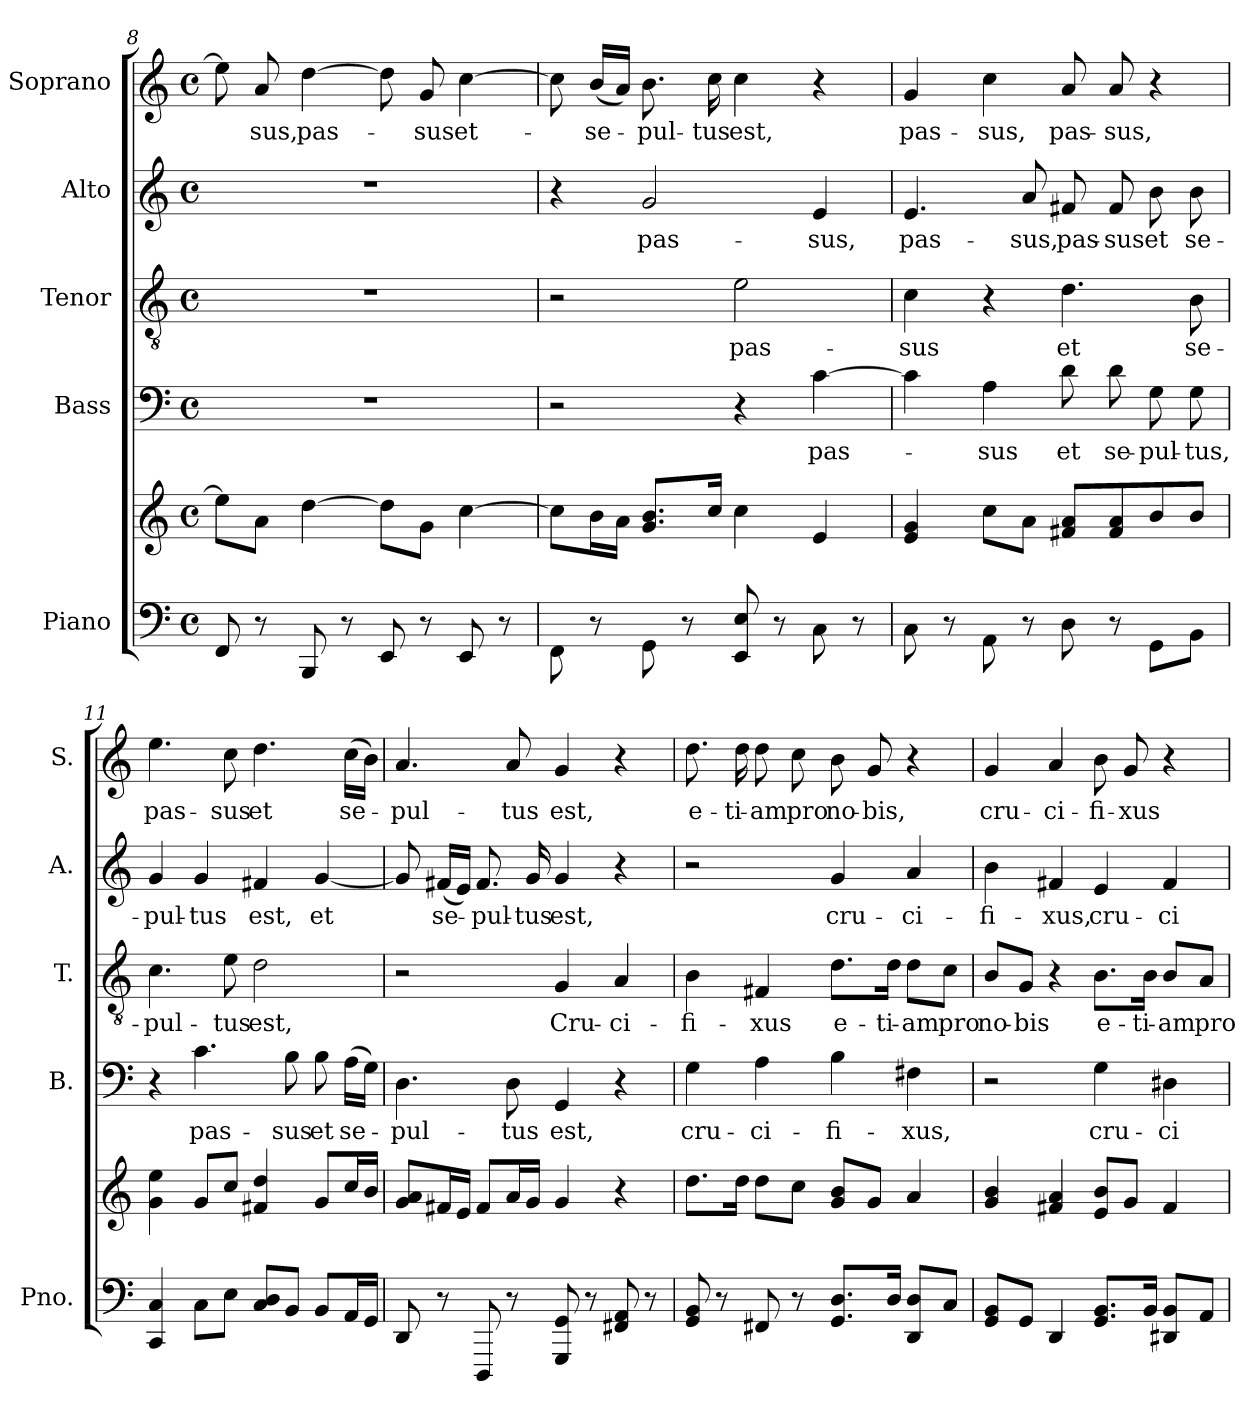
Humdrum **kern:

**kern	**kern	**kern	**text	**kern	**text	**kern	**text	**kern	**text
*part5	*part5	*part4	*part4	*part3	*part3	*part2	*part2	*part1	*part1
*staff6	*staff5	*staff4	*staff4	*staff3	*staff3	*staff2	*staff2	*staff1	*staff1
*I"Piano	*	*I"Bass	*	*I"Tenor	*	*I"Alto	*	*I"Soprano	*
*I'Pno.	*	*I'B.	*	*I'T.	*	*I'A.	*	*I'S.	*
*clefF4	*clefG2	*clefF4	*	*clefGv2	*	*clefG2	*	*clefG2	*
*k[]	*k[]	*k[]	*	*k[]	*	*k[]	*	*k[]	*
*M4/4	*M4/4	*M4/4	*	*M4/4	*	*M4/4	*	*M4/4	*
*met(c)	*met(c)	*met(c)	*	*met(c)	*	*met(c)	*	*met(c)	*
=8	=8	=8	=8	=8	=8	=8	=8	=8	=8
8FF/	8ee\L]	1r	.	1r	.	1r	.	8ee\]	.
!	!	!	!	!	!	!	!	!	!LO:LY:b
8r	8a\J	.	.	.	.	.	.	8a/	-sus,
!	!	!	!	!	!	!	!	!	!LO:LY:b
8BBB/	[4dd\	.	.	.	.	.	.	[4dd\	pas-
8r	.	.	.	.	.	.	.	.	.
8EE/	8dd\L]	.	.	.	.	.	.	8dd\]	.
!	!	!	!	!	!	!	!	!	!LO:LY:b
8r	8g\J	.	.	.	.	.	.	8g/	-sus
!	!	!	!	!	!	!	!	!	!LO:LY:b
8EE/	[4cc\	.	.	.	.	.	.	[4cc\	et-
8r	.	.	.	.	.	.	.	.	.
!!LO:PB:g=z
=9	=9	=9	=9	=9	=9	=9	=9	=9	=9
8FF\	8cc\L]	2r	.	2r	.	4r	.	8cc\]	.
!	!	!	!	!	!	!	!	!	!LO:LY:b
8r	16b\L	.	.	.	.	.	.	(>16b/LL	-se-
.	16a\JJ	.	.	.	.	.	.	16a/JJ)	.
!	!	!	!	!	!	!	!LO:LY:b	!	!LO:LY:b
8GG\	8.g/ 8.b/L	.	.	.	.	2g/	pas-	8.b\	-pul-
8r	.	.	.	.	.	.	.	.	.
!	!	!	!	!	!	!	!	!	!LO:LY:b
.	16cc/Jk	.	.	.	.	.	.	16cc\	-tus
!	!	!	!	!	!LO:LY:b	!	!	!	!LO:LY:b
8EE/ 8E/	4cc\	4r	.	2e\	pas-	.	.	4cc\	est,
8r	.	.	.	.	.	.	.	.	.
!	!	!	!LO:LY:b	!	!	!	!LO:LY:b	!	!
8C\	4e/	[4c\	pas-	.	.	4e/	-sus,	4r	.
8r	.	.	.	.	.	.	.	.	.
=10	=10	=10	=10	=10	=10	=10	=10	=10	=10
!	!	!	!	!	!LO:LY:b	!	!LO:LY:b	!	!LO:LY:b
8C\	4e/ 4g/	4c\]	.	4c\	-sus	4.e/	pas-	4g/	pas-
8r	.	.	.	.	.	.	.	.	.
!	!	!	!LO:LY:b	!	!	!	!	!	!LO:LY:b
8AA\	8cc\L	4A\	-sus	4r	.	.	.	4cc\	-sus,
!	!	!	!	!	!	!	!LO:LY:b	!	!
8r	8a\J	.	.	.	.	8a/	-sus,	.	.
!	!	!	!LO:LY:b	!	!LO:LY:b	!	!LO:LY:b	!	!LO:LY:b
8D\	8f#X/ 8a/L	8d\	et	4.d\	et	8f#X/	pas-	8a/	pas-
!	!	!	!LO:LY:b	!	!	!	!LO:LY:b	!	!LO:LY:b
8r	8f#/ 8a/	8d\	se-	.	.	8f#/	-sus	8a/	-sus,
!	!	!	!LO:LY:b	!	!	!	!LO:LY:b	!	!
8GG\L	8b/	8G\	-pul-	.	.	8b\	et	4r	.
!	!	!	!LO:LY:b	!	!LO:LY:b	!	!LO:LY:b	!	!
8BB\J	8b/J	8G\	-tus,	8B\	se-	8b\	se-	.	.
=11	=11	=11	=11	=11	=11	=11	=11	=11	=11
!	!	!	!	!	!LO:LY:b	!	!LO:LY:b	!	!LO:LY:b
4CC/ 4C/	4g\ 4ee\	4r	.	4.c\	-pul-	4g/	-pul-	4.ee\	pas-
!	!	!	!LO:LY:b	!	!	!	!LO:LY:b	!	!
8C\L	8g/L	4.c\	pas-	.	.	4g/	-tus	.	.
!	!	!	!	!	!LO:LY:b	!	!	!	!LO:LY:b
8E\J	8cc/J	.	.	8e\	-tus	.	.	8cc\	-sus
!	!	!	!	!	!LO:LY:b	!	!LO:LY:b	!	!LO:LY:b
8C/ 8D/L	4f#X/ 4dd/	.	.	2d\	est,	4f#X/	est,	4.dd\	et
!	!	!	!LO:LY:b	!	!	!	!	!	!
8BB/J	.	8B\	-sus	.	.	.	.	.	.
!	!	!	!LO:LY:b	!	!	!	!LO:LY:b	!	!
8BB/L	8g/L	8B\	et	.	.	[4g/	et	.	.
!	!	!	!LO:LY:b	!	!	!	!	!	!LO:LY:b
16AA/L	16cc/L	(>16A\LL	se-	.	.	.	.	(>16cc\LL	se-
16GG/JJ	16b/JJ	16G\JJ)	.	.	.	.	.	16b\JJ)	.
=12	=12	=12	=12	=12	=12	=12	=12	=12	=12
!	!	!	!LO:LY:b	!	!	!	!	!	!LO:LY:b
8DD/	8g/ 8a/L	4.D\	-pul-	2r	.	8g/]	.	4.a/	-pul-
!	!	!	!	!	!	!	!LO:LY:b	!	!
8r	16f#X/L	.	.	.	.	(<16f#X/LL	se-	.	.
.	16e/JJ	.	.	.	.	16e/JJ)	.	.	.
!	!	!	!	!	!	!	!LO:LY:b	!	!
8DDD/	8f#/L	.	.	.	.	8.f#/	-pul-	.	.
!	!	!	!LO:LY:b	!	!	!	!	!	!LO:LY:b
8r	16a/L	8D\	-tus	.	.	.	.	8a/	-tus
!	!	!	!	!	!	!	!LO:LY:b	!	!
.	16g/JJ	.	.	.	.	16g/	-tus	.	.
!	!	!	!LO:LY:b	!	!LO:LY:b	!	!LO:LY:b	!	!LO:LY:b
8GGG/ 8GG/	4g/	4GG/	est,	4G/	Cru-	4g/	est,	4g/	est,
8r	.	.	.	.	.	.	.	.	.
!	!	!	!	!	!LO:LY:b	!	!	!	!
8FF#X/ 8AA/	4r	4r	.	4A/	-ci-	4r	.	4r	.
8r	.	.	.	.	.	.	.	.	.
!!LO:LB:g=z
=13	=13	=13	=13	=13	=13	=13	=13	=13	=13
!	!	!	!LO:LY:b	!	!LO:LY:b	!	!	!	!LO:LY:b
8GG/ 8BB/	8.dd\L	4G\	cru-	4B\	-fi-	2r	.	8.dd\	e-
8r	.	.	.	.	.	.	.	.	.
!	!	!	!	!	!	!	!	!	!LO:LY:b
.	16dd\Jk	.	.	.	.	.	.	16dd\	-ti-
!	!	!	!LO:LY:b	!	!LO:LY:b	!	!	!	!LO:LY:b
8FF#X/	8dd\L	4A\	-ci-	4F#X/	-xus	.	.	8dd\	-am
!	!	!	!	!	!	!	!	!	!LO:LY:b
8r	8cc\J	.	.	.	.	.	.	8cc\	pro
!	!	!	!LO:LY:b	!	!LO:LY:b	!	!LO:LY:b	!	!LO:LY:b
8.GG/ 8.D/L	8g/ 8b/L	4B\	-fi-	8.d\L	e-	4g/	cru-	8b\	no-
!	!	!	!	!	!	!	!	!	!LO:LY:b
.	8g/J	.	.	.	.	.	.	8g/	-bis,
!	!	!	!	!	!LO:LY:b	!	!	!	!
16D/Jk	.	.	.	16d\Jk	-ti-	.	.	.	.
!	!	!	!LO:LY:b	!	!LO:LY:b	!	!LO:LY:b	!	!
8DD/ 8D/L	4a/	4F#X\	-xus,	8d\L	-am	4a/	-ci-	4r	.
!	!	!	!	!	!LO:LY:b	!	!	!	!
8C/J	.	.	.	8c\J	pro	.	.	.	.
=14	=14	=14	=14	=14	=14	=14	=14	=14	=14
!	!	!	!	!	!LO:LY:b	!	!LO:LY:b	!	!LO:LY:b
8GG/ 8BB/L	4g/ 4b/	2r	.	8B/L	no-	4b\	-fi-	4g/	cru-
!	!	!	!	!	!LO:LY:b	!	!	!	!
8GG/J	.	.	.	8G/J	-bis	.	.	.	.
!	!	!	!	!	!	!	!LO:LY:b	!	!LO:LY:b
4DD/	4f#X/ 4a/	.	.	4r	.	4f#X/	-xus,	4a/	-ci-
!	!	!	!LO:LY:b	!	!LO:LY:b	!	!LO:LY:b	!	!LO:LY:b
8.GG/ 8.BB/L	8e/ 8b/L	4G\	cru-	8.B\L	e-	4e/	cru-	8b\	-fi-
!	!	!	!	!	!	!	!	!	!LO:LY:b
.	8g/J	.	.	.	.	.	.	8g/	-xus
!	!	!	!	!	!LO:LY:b	!	!	!	!
16BB/Jk	.	.	.	16B\Jk	-ti-	.	.	.	.
!	!	!	!LO:LY:b	!	!LO:LY:b	!	!LO:LY:b	!	!
8DD#X/ 8BB/L	4f#/	4D#X\	-ci-	8B/L	-am	4f#/	-ci-	4r	.
!	!	!	!	!	!LO:LY:b	!	!	!	!
8AA/J	.	.	.	8A/J	pro	.	.	.	.
=	=	=	=	=	=	=	=	=	=
*-	*-	*-	*-	*-	*-	*-	*-	*-	*-
